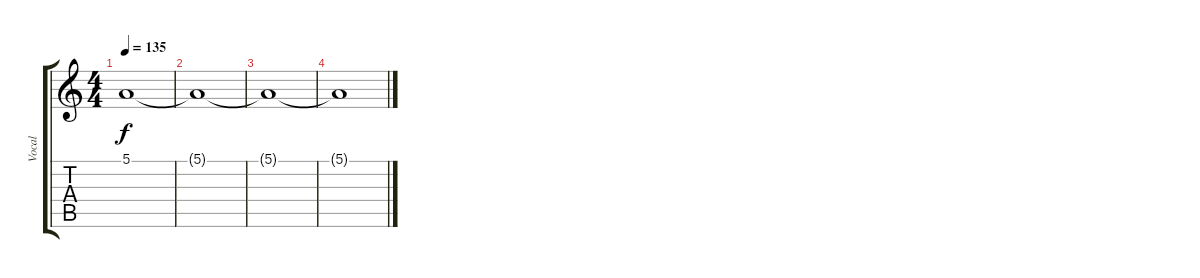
\track ("Vocal" "Vocal") {instrument lead2sawtooth}
\staff {score tabs}
\tuning (E4 B3 G3 D3 A2 E2) {hide}
\ts (4 4)
\tempo 135
\clef g2
\ks c
5.1{t}.1{dy f} |
5.1{t}.1 |
5.1{t}.1 |
5.1{t}.1
